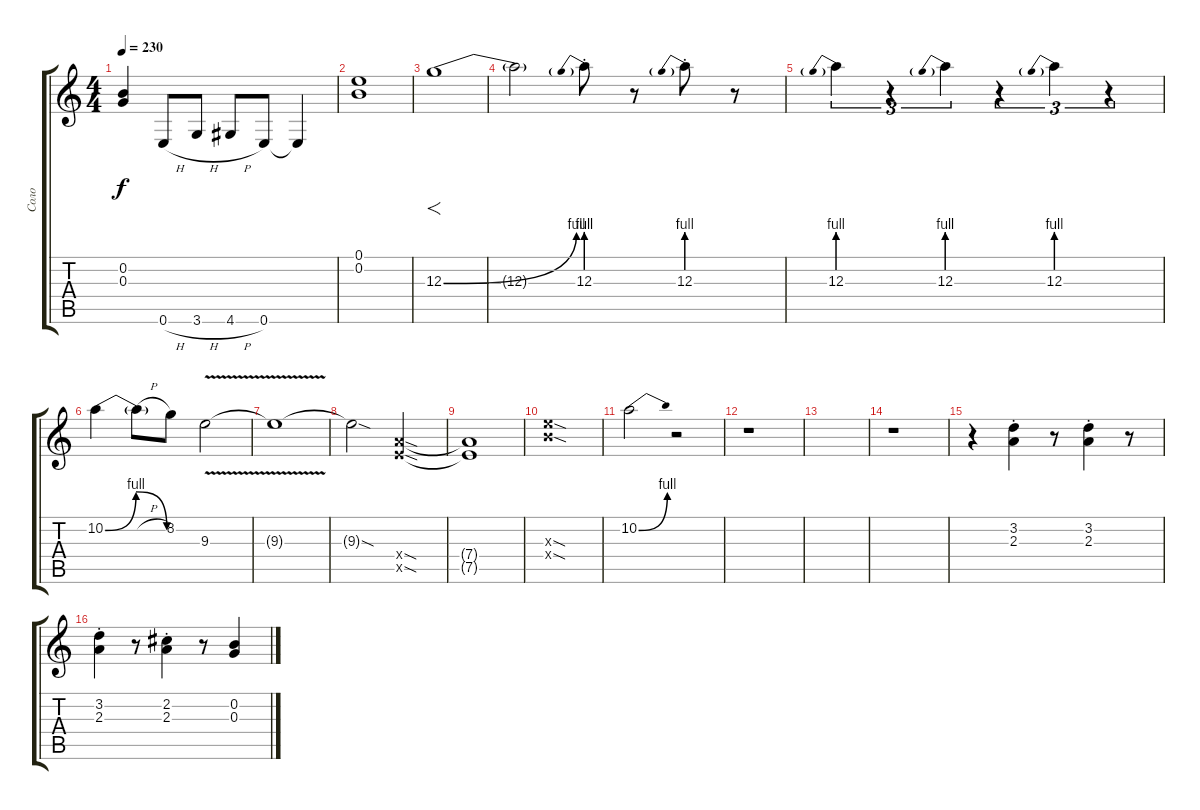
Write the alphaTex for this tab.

\track ("Соло" "Соло") {instrument distortionguitar bank 7}
\staff {score tabs}
\tuning (E4 B3 G3 D3 A2 E2) {hide}
\ts (4 4)
\tempo 230
\clef g2
\ks c
(0.2{t} 0.3{t}).4{dy f} 0.6{h}.8 3.6{h}.8 4.6{h}.8 0.6.8 0.6{t}.4 |
(0.1 0.2).1 |
12.3{be (bend 0 0 60 4)}.1{f} |
12.3{t}.2 12.3{be (prebend 0 4 60 4) st}.8 r.8 12.3{be (prebend 0 4 60 4) st}.8 r.8 |
12.3{be (prebend 0 4 60 4)}.4{tu (3 2)} r.4{tu (3 2)} 12.3{be (prebend 0 4 60 4)}.4{tu (3 2)} r.4{tu (3 2)} 12.3{be (prebend 0 4 60 4)}.4{tu (3 2)} r.4{tu (3 2)} |
10.2{be (bendrelease 0 0 10 4 45 4 60 0)}.4 10.2{h t}.8 8.2.8 9.3{v}.2 |
9.3{t}.1 |
9.3{sod t}.2 (7.4{sod x} 7.5{sod x}).2 |
(7.4{t} 7.5{t}).1 |
(9.3{sod x} 9.4{sod x}).1 |
10.2{be (bend 0 0 60 4)}.2 r.2 |
r.1 |
|
r.1 |
r.4 (3.2{st} 2.3{st}).4 r.8 (3.2{st} 2.3{st}).4 r.8 |
(3.2{st} 2.3{st}).4 r.8 (2.2{st} 2.3{st}).4 r.8 (0.2 0.3).4
